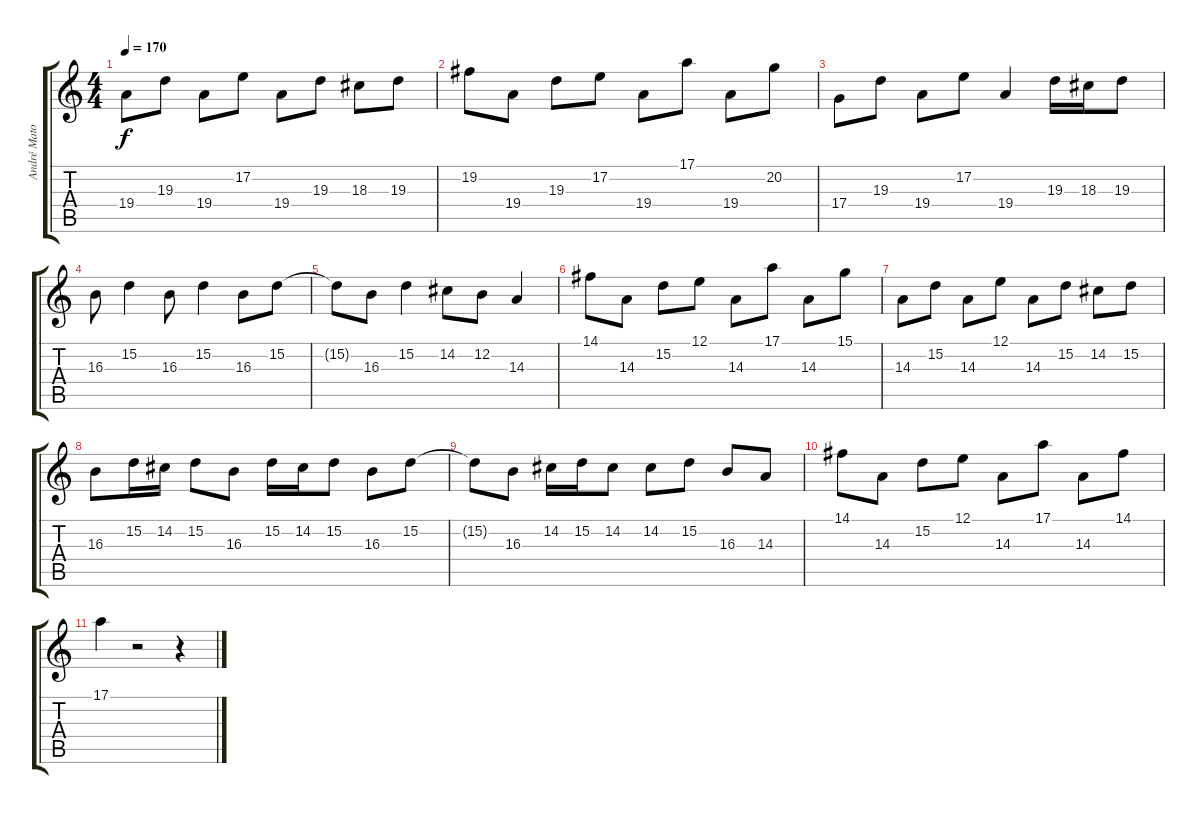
\track ("André Matos (Teclado)" "André Mato") {instrument stringensemble1}
\staff {score tabs}
\tuning (E4 B3 G3 D3 A2 E2) {hide}
\ts (4 4)
\tempo 170
\clef g2
\ks c
19.4.8{dy f} 19.3.8 19.4.8 17.2.8 19.4.8 19.3.8 18.3.8 19.3.8 |
19.2.8 19.4.8 19.3.8 17.2.8 19.4.8 17.1.8 19.4.8 20.2.8 |
17.4.8 19.3.8 19.4.8 17.2.8 19.4.4 19.3.16 18.3.16 19.3.8 |
16.3.8 15.2.4 16.3.8 15.2.4 16.3.8 15.2.8 |
15.2{t}.8 16.3.8 15.2.4 14.2.8 12.2.8 14.3.4 |
14.1.8 14.3.8 15.2.8 12.1.8 14.3.8 17.1.8 14.3.8 15.1.8 |
14.3.8 15.2.8 14.3.8 12.1.8 14.3.8 15.2.8 14.2.8 15.2.8 |
16.3.8 15.2.16 14.2.16 15.2.8 16.3.8 15.2.16 14.2.16 15.2.8 16.3.8 15.2.8 |
15.2{t}.8 16.3.8 14.2.16 15.2.16 14.2.8 14.2.8 15.2.8 16.3.8 14.3.8 |
14.1.8 14.3.8 15.2.8 12.1.8 14.3.8 17.1.8 14.3.8 14.1.8 |
17.1.4 r.2 r.4
